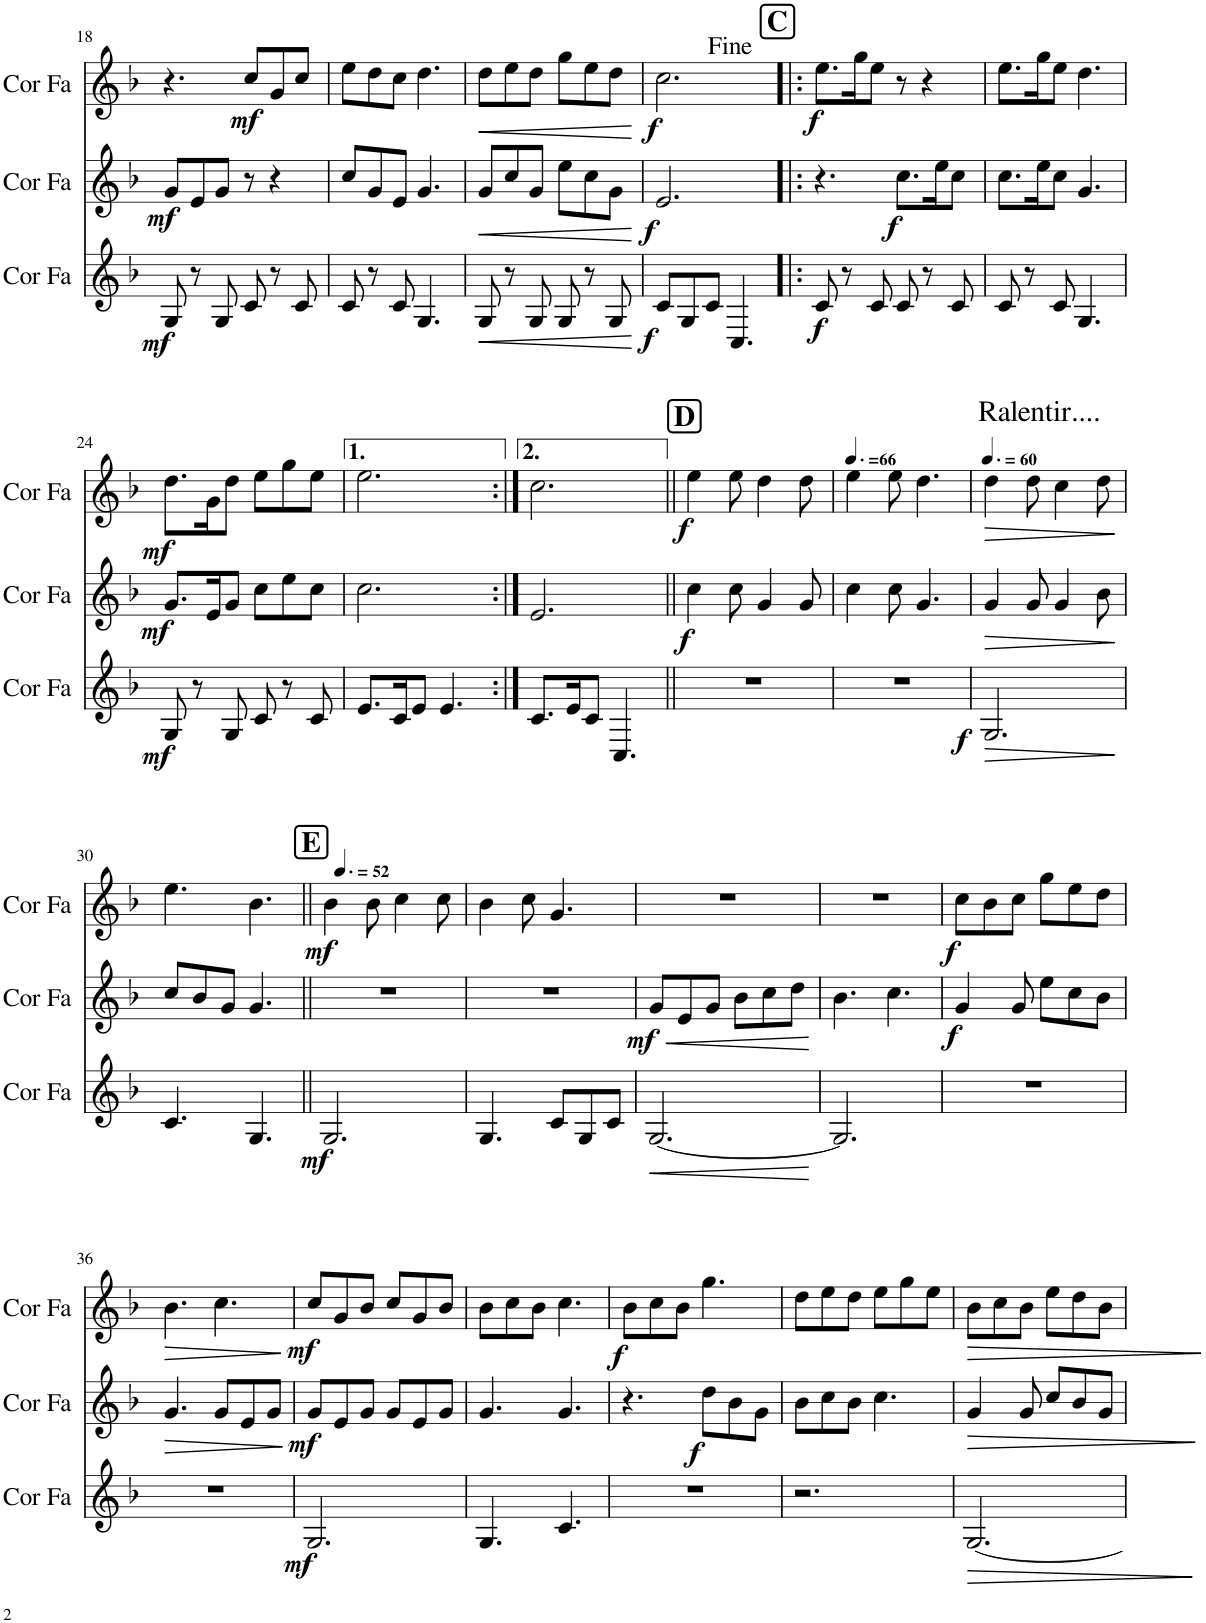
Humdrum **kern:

**kern	**dynam	**kern	**dynam	**kern	**dynam
*part3	*part3	*part2	*part2	*part1	*part1
*staff3	*staff3	*staff2	*staff2	*staff1	*staff1
*I"Cor en Fa	*	*I"Cor en Fa	*	*I"Cor en Fa	*
*I'Cor Fa	*	*I'Cor Fa	*	*I'Cor Fa	*
!!LO:PB:g=z
*clefG2	*	*clefG2	*	*clefG2	*
*Trd4c7	*	*Trd4c7	*	*Trd4c7	*
*k[b-]	*	*k[b-]	*	*k[b-]	*
*M6/8	*	*M6/8	*	*M6/8	*
=18	=18	=18	=18	=18	=18
!	!LO:DY:b	!	!LO:DY:b	!	!
8G/	mf	8g/L	mf	4.r	.
8r	.	8e/	.	.	.
8G/	.	8g/J	.	.	.
!	!	!	!	!	!LO:DY:b
8c/	.	8r	.	8cc/L	mf
8r	.	4r	.	8g/	.
8c/	.	.	.	8cc/J	.
=19	=19	=19	=19	=19	=19
8c/	.	8cc/L	.	8ee\L	.
8r	.	8g/	.	8dd\	.
8c/	.	8e/J	.	8cc\J	.
4.G/	.	4.g/	.	4.dd\	.
=20	=20	=20	=20	=20	=20
!	!LO:HP:b	!	!LO:HP:b	!	!LO:HP:b
8G/	<	8g/L	<	8dd\L	<
8r	.	8cc/	.	8ee\	.
8G/	.	8g/J	.	8dd\J	.
8G/	.	8ee\L	.	8gg\L	.
8r	.	8cc\	.	8ee\	.
8G/	.	8g\J	.	8dd\J	.
.	[	.	[	.	[
=21	=21	=21	=21	=21	=21
!	!LO:DY:b	!	!LO:DY:b	!	!LO:DY:b
8c/L	f	2.e/	f	2.cc\	f
8G/	.	.	.	.	.
8c/J	.	.	.	.	.
4.C/	.	.	.	.	.
!!LO:REH:place=s1:a:B:cj:fs=14:t=C
=22!|:	=22!|:	=22!|:	=22!|:	=22!|:	=22!|:
!	!LO:DY:b	!	!	!	!LO:DY:b
8c/	f	4.r	.	8.ee\L	f
8r	.	.	.	.	.
.	.	.	.	16gg\K	.
8c/	.	.	.	8ee\J	.
!	!	!	!LO:DY:b	!	!
8c/	.	8.cc\L	f	8r	.
8r	.	.	.	4r	.
.	.	16ee\K	.	.	.
8c/	.	8cc\J	.	.	.
=23	=23	=23	=23	=23	=23
8c/	.	8.cc\L	.	8.ee\L	.
8r	.	.	.	.	.
.	.	16ee\K	.	16gg\K	.
8c/	.	8cc\J	.	8ee\J	.
4.G/	.	4.g/	.	4.dd\	.
!!LO:LB:g=z
=24	=24	=24	=24	=24	=24
!	!LO:DY:b	!	!LO:DY:b	!	!LO:DY:b
8G/	mf	8.g/L	mf	8.dd\L	mf
8r	.	.	.	.	.
.	.	16e/K	.	16g\K	.
8G/	.	8g/J	.	8dd\J	.
8c/	.	8cc\L	.	8ee\L	.
8r	.	8ee\	.	8gg\	.
8c/	.	8cc\J	.	8ee\J	.
=25	=25	=25	=25	=25	=25
8.e/L	.	2.cc\	.	2.ee\	.
16c/K	.	.	.	.	.
8e/J	.	.	.	.	.
4.e/	.	.	.	.	.
=26:|!	=26:|!	=26:|!	=26:|!	=26:|!	=26:|!
8.c/L	.	2.e/	.	2.cc\	.
16e/K	.	.	.	.	.
8c/J	.	.	.	.	.
4.C/	.	.	.	.	.
!!LO:REH:place=s1:a:B:cj:fs=14:t=D
=27||	=27||	=27||	=27||	=27||	=27||
!	!	!	!LO:DY:b	!	!LO:DY:b
2.r	.	4cc\	f	4ee\	f
.	.	8cc\	.	8ee\	.
.	.	4g/	.	4dd\	.
.	.	8g/	.	8dd\	.
=28	=28	=28	=28	=28	=28
*	*	*	*	*MM99	*
!	!LO:DY:b	!	!	!	!
2.r	f	4cc\	.	4ee\	.
.	.	8cc\	.	8ee\	.
.	.	4.g/	.	4.dd\	.
=29	=29	=29	=29	=29	=29
*	*	*	*	*MM90	*
!	!	!	!	!LO:TX:a:t=Ralentir....	!
!	!LO:HP:b	!	!LO:HP:b	!	!LO:HP:b
2.G/	>	4g/	>	4dd\	>
.	.	8g/	.	8dd\	.
.	.	4g/	.	4cc\	.
.	.	8b-\	.	8dd\	.
.	]	.	]	.	]
!!LO:LB:g=z
=30	=30	=30	=30	=30	=30
4.c/	.	8cc/L	.	4.ee\	.
.	.	8b-/	.	.	.
.	.	8g/J	.	.	.
4.G/	.	4.g/	.	4.b-\	.
=31||	=31||	=31||	=31||	=31||	=31||
!!LO:REH:place=s1:a:B:cj:fs=14:t=E
*	*	*	*	*MM78	*
!	!LO:DY:b	!	!	!	!LO:DY:b
2.G/	mf	2.r	.	4b-\	mf
.	.	.	.	8b-\	.
.	.	.	.	4cc\	.
.	.	.	.	8cc\	.
=32	=32	=32	=32	=32	=32
4.G/	.	2.r	.	4b-\	.
.	.	.	.	8cc\	.
8c/L	.	.	.	4.g/	.
8G/	.	.	.	.	.
8c/J	.	.	.	.	.
=33	=33	=33	=33	=33	=33
!	!LO:HP:b	!	!LO:HP:b	!	!
!	!	!	!LO:DY:n=1:b	!	!
[2.G/	<	8g/L	< mf	2.r	.
.	.	8e/	.	.	.
.	.	8g/J	.	.	.
.	.	8b-\L	.	.	.
.	.	8cc\	.	.	.
.	.	8dd\J	.	.	.
.	[	.	[	.	.
=34	=34	=34	=34	=34	=34
2.G/]	.	4.b-\	.	2.r	.
.	.	4.cc\	.	.	.
=35	=35	=35	=35	=35	=35
!	!	!	!LO:DY:b	!	!LO:DY:b
2.r	.	4g/	f	8cc\L	f
.	.	.	.	8b-\	.
.	.	8g/	.	8cc\J	.
.	.	8ee\L	.	8gg\L	.
.	.	8cc\	.	8ee\	.
.	.	8b-\J	.	8dd\J	.
!!LO:LB:g=z
=36	=36	=36	=36	=36	=36
!	!	!	!LO:HP:b	!	!LO:HP:b
2.r	.	4.g/	>	4.b-\	>
.	.	8g/L	.	4.cc\	.
.	.	8e/	.	.	.
.	.	8g/J	.	.	.
.	.	.	]	.	]
=37	=37	=37	=37	=37	=37
!	!LO:DY:b	!	!LO:DY:b	!	!LO:DY:b
2.G/	mf	8g/L	mf	8cc/L	mf
.	.	8e/	.	8g/	.
.	.	8g/J	.	8b-/J	.
.	.	8g/L	.	8cc/L	.
.	.	8e/	.	8g/	.
.	.	8g/J	.	8b-/J	.
=38	=38	=38	=38	=38	=38
4.G/	.	4.g/	.	8b-\L	.
.	.	.	.	8cc\	.
.	.	.	.	8b-\J	.
4.c/	.	4.g/	.	4.cc\	.
=39	=39	=39	=39	=39	=39
!	!	!	!	!	!LO:DY:b
2.r	.	4.r	.	8b-\L	f
.	.	.	.	8cc\	.
.	.	.	.	8b-\J	.
!	!	!	!LO:DY:b	!	!
.	.	8dd\L	f	4.gg\	.
.	.	8b-\	.	.	.
.	.	8g\J	.	.	.
=40	=40	=40	=40	=40	=40
2.r	.	8b-\L	.	8dd\L	.
.	.	8cc\	.	8ee\	.
.	.	8b-\J	.	8dd\J	.
.	.	4.cc\	.	8ee\L	.
.	.	.	.	8gg\	.
.	.	.	.	8ee\J	.
=41	=41	=41	=41	=41	=41
!	!LO:HP:b	!	!LO:HP:b	!	!LO:HP:b
[2.G/	>	4g/	>	8b-\L	>
.	.	.	.	8cc\	.
.	.	8g/	.	8b-\J	.
.	.	8cc/L	.	8ee\L	.
.	.	8b-/	.	8dd\	.
.	.	8g/J	.	8b-\J	.
.	]	.	]	.	]
=	=	=	=	=	=
*-	*-	*-	*-	*-	*-
